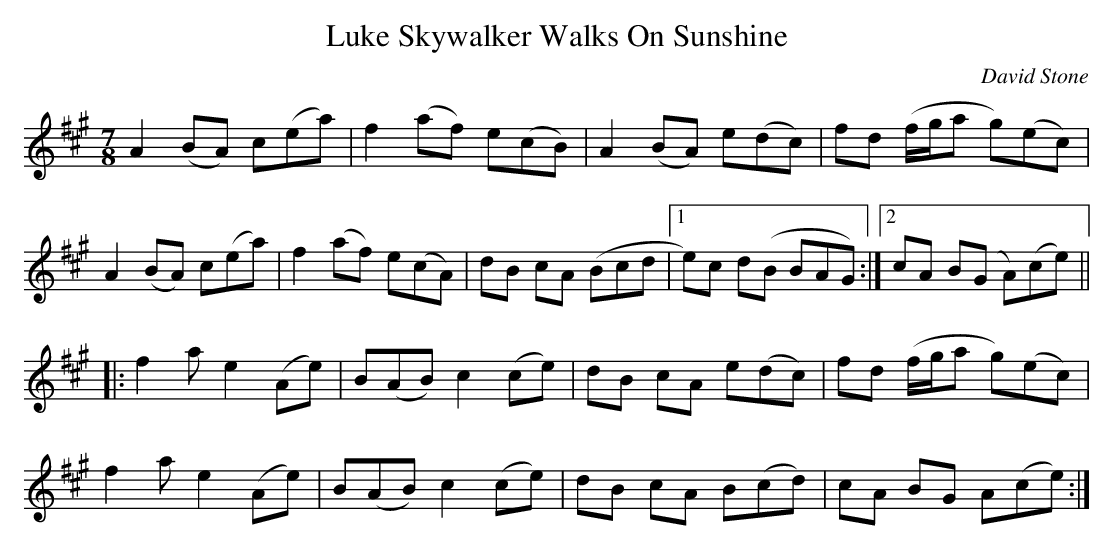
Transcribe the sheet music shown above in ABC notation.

X:1
T: Luke Skywalker Walks On Sunshine
M:7/8
C:David Stone
L: 1/8
K: Amaj
A2 (BA) c(ea)|f2 (af) e(cB)|A2 (BA) e(dc)|fd (f/g/a g)(ec)|
A2 (BA) c(ea)|f2 (af) e(cA)|dB cA (Bcd|1e)c d(B BAG) :|2cA B(G A)(ce) ||
|:f2a e2 (Ae)|B(AB) c2 (ce)|dB cA e(dc)|fd (f/g/a g)(ec)|
f2a e2 (Ae)|B(AB) c2 (ce)|dB cA B(cd)|cA BG A(ce):|
